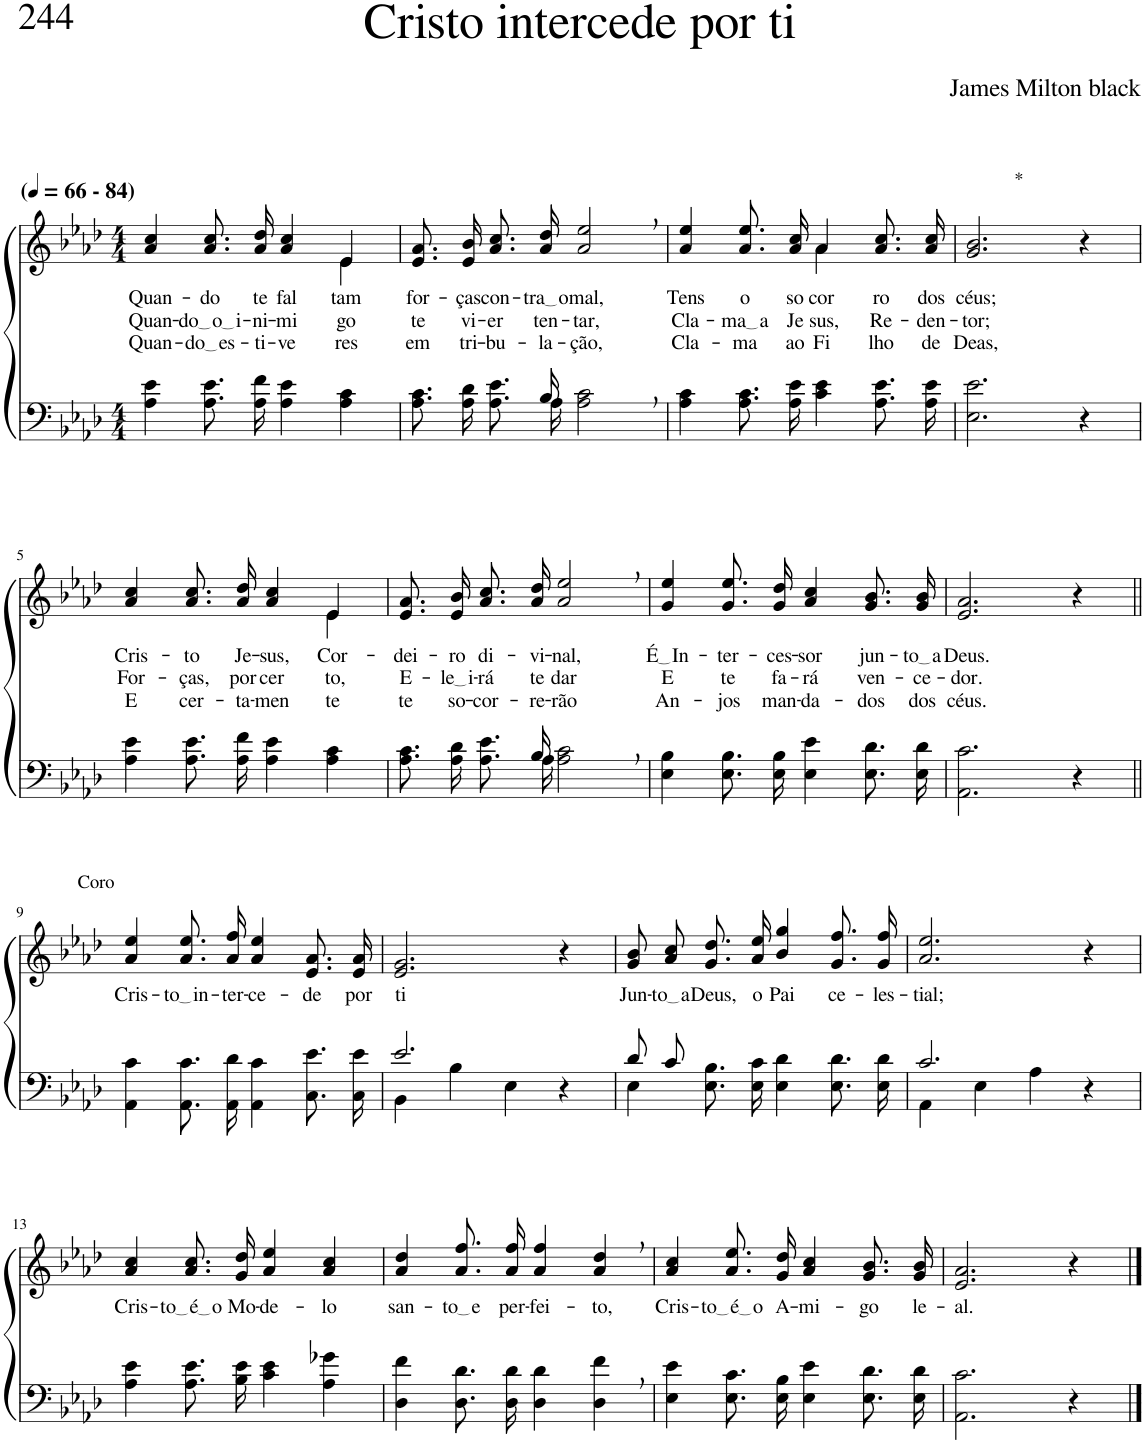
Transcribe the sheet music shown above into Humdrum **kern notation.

**kern	**kern	**text	**text	**text
*part2	*part1	*part1	*part1	*part1
*staff2	*staff1	*staff1	*staff1	*staff1
*I"Parte III e IV	*I"Parte I e II	*	*	*
*clefF4	*clefG2	*	*	*
*Trd2c3	*Trd2c3	*	*	*
*k[b-e-a-d-]	*k[b-e-a-d-]	*	*	*
*M4/4	*M4/4	*	*	*
*MM66	*MM66	*	*	*
=1	=1	=1	=1	=1
!	!LO:TX:a:B:t=(	!	!	!
!	!LO:TX:a:B:t=- 84)	!	!	!
!	!	!LO:LY:b	!LO:LY:b	!LO:LY:b
*	*^	*	*	*
4A-\ 4e-\	4a-/ 4cc/	2.ryy	Quan-	Quan-	Quan-
!	!	!	!LO:LY:b	!LO:LY:b	!LO:LY:b
8.A-\ 8.e-\L	8.a-\ 8.cc\L	.	-do	do o i	do es
!	!	!	!LO:LY:b	!LO:LY:b	!LO:LY:b
16A-\ 16f\Jk	16a-\ 16dd-\Jk	.	te	-ni-	-ti-
!	!	!	!LO:LY:b	!LO:LY:b	!LO:LY:b
4A-\ 4e-\	4a-/ 4cc/	.	fal-	-mi-	-ve-
!	!	!	!LO:LY:b	!LO:LY:b	!LO:LY:b
4A-\ 4c\	4e-/	4e-\	-tam	-go	-res
=2	=2	=2	=2	=2	=2
*^	*	*	*	*	*
!	!	!	!	!LO:LY:b	!LO:LY:b	!LO:LY:b
*	*	*v	*v	*	*	*
8.A-\ 8.c\L	4..ryy	8.e-/ 8.a-/L	for-	te	em
!	!	!	!LO:LY:b	!LO:LY:b	!LO:LY:b
16A-\ 16d-\Jk	.	16e-/ 16b-/Jk	-ças	vi-	tri-
!	!	!	!LO:LY:b	!LO:LY:b	!LO:LY:b
8.A-\ 8.e-\L	.	8.a-\ 8.cc\L	con-	-er	-bu-
!	!	!	!LO:LY:b	!LO:LY:b	!LO:LY:b
16A-\Jk	16B-/	16a-\ 16dd-\Jk	tra o	ten-	-la-
!	!	!	!LO:LY:b	!LO:LY:b	!LO:LY:b
2A-\, 2c\,	2ryy	2a-/, 2ee-/,	mal,	-tar,	-ção,
=3	=3	=3	=3	=3	=3
!	!	!	!LO:LY:b	!LO:LY:b	!LO:LY:b
*v	*v	*^	*	*	*
4A-\ 4c\	4a-/ 4ee-/	2ryy	Tens	Cla-	Cla-
!	!	!	!LO:LY:b	!LO:LY:b	!LO:LY:b
8.A-\ 8.c\L	8.a-\ 8.ee-\L	.	o	ma a	-ma
!	!	!	!LO:LY:b	!LO:LY:b	!LO:LY:b
16A-\ 16e-\Jk	16a-\ 16cc\Jk	.	so-	Je-	ao
!	!	!	!LO:LY:b	!LO:LY:b	!LO:LY:b
4c\ 4e-\	4a-/	4a-\	-cor-	-sus,	Fi-
!	!	!	!LO:LY:b	!LO:LY:b	!LO:LY:b
8.A-\ 8.e-\L	8.a-\ 8.cc\L	4ryy	-ro	Re-	-lho
!	!	!	!LO:LY:b	!LO:LY:b	!LO:LY:b
16A-\ 16e-\Jk	16a-\ 16cc\Jk	.	dos	-den-	de
*	*v	*v	*	*	*
=4	=4	=4	=4	=4
!	!LO:TX:a:t=*	!	!	!
!	!	!LO:LY:b	!LO:LY:b	!LO:LY:b
2.E-\ 2.e-\	2.g/ 2.b-/	céus;	-tor;	Deas,
4r	4r	.	.	.
!!LO:LB:g=z
=5	=5	=5	=5	=5
!	!	!LO:LY:b	!LO:LY:b	!LO:LY:b
*	*^	*	*	*
4A-\ 4e-\	4a-/ 4cc/	2.ryy	Cris-	For-	E
!	!	!	!LO:LY:b	!LO:LY:b	!LO:LY:b
8.A-\ 8.e-\L	8.a-\ 8.cc\L	.	-to	-ças,	cer-
!	!	!	!LO:LY:b	!LO:LY:b	!LO:LY:b
16A-\ 16f\Jk	16a-\ 16dd-\Jk	.	Je-	por	-ta-
!	!	!	!LO:LY:b	!LO:LY:b	!LO:LY:b
4A-\ 4e-\	4a-/ 4cc/	.	-sus,	cer-	-men-
!	!	!	!LO:LY:b	!LO:LY:b	!LO:LY:b
4A-\ 4c\	4e-/	4e-\	Cor-	to,	-te
=6	=6	=6	=6	=6	=6
*^	*	*	*	*	*
!	!	!	!	!LO:LY:b	!LO:LY:b	!LO:LY:b
*	*	*v	*v	*	*	*
8.A-\ 8.c\L	4..ryy	8.e-/ 8.a-/L	-dei-	E-	te
!	!	!	!LO:LY:b	!LO:LY:b	!LO:LY:b
16A-\ 16d-\Jk	.	16e-/ 16b-/Jk	-ro	le i	so-
!	!	!	!LO:LY:b	!LO:LY:b	!LO:LY:b
8.A-\ 8.e-\L	.	8.a-\ 8.cc\L	di-	-rá	-cor-
!	!	!	!LO:LY:b	!LO:LY:b	!LO:LY:b
16A-\Jk	16B-/	16a-\ 16dd-\Jk	-vi-	te	-re-
!	!	!	!LO:LY:b	!LO:LY:b	!LO:LY:b
2A-\, 2c\,	2ryy	2a-/, 2ee-/,	-nal,	dar	-rão
=7	=7	=7	=7	=7	=7
!	!	!	!LO:LY:b	!LO:LY:b	!LO:LY:b
*v	*v	*	*	*	*
4E-\ 4B-\	4g/ 4ee-/	É In	E	An-
!	!	!LO:LY:b	!LO:LY:b	!LO:LY:b
8.E-\ 8.B-\L	8.g\ 8.ee-\L	-ter-	te	-jos
!	!	!LO:LY:b	!LO:LY:b	!LO:LY:b
16E-\ 16B-\Jk	16g\ 16dd-\Jk	-ces-	fa-	man-
!	!	!LO:LY:b	!LO:LY:b	!LO:LY:b
4E-\ 4e-\	4a-/ 4cc/	-sor	-rá	-da-
!	!	!LO:LY:b	!LO:LY:b	!LO:LY:b
8.E-\ 8.d-\L	8.g/ 8.b-/L	jun-	ven-	-dos
!	!	!LO:LY:b	!LO:LY:b	!LO:LY:b
16E-\ 16d-\Jk	16g/ 16b-/Jk	to a	-ce-	dos
=8	=8	=8	=8	=8
!	!	!LO:LY:b	!LO:LY:b	!LO:LY:b
2.AA-\ 2.c\	2.e-/ 2.a-/	Deus.	-dor.	céus.
4r	4r	.	.	.
!!LO:LB:g=z
=9||	=9||	=9||	=9||	=9||
!	!LO:TX:a:t=Coro	!	!	!
!	!	!LO:LY:b	!	!
4AA-\ 4c\	4a-/ 4ee-/	Cris-	.	.
!	!	!LO:LY:b	!	!
8.AA-\ 8.c\L	8.a-\ 8.ee-\L	to in	.	.
!	!	!LO:LY:b	!	!
16AA-\ 16d-\Jk	16a-\ 16ff\Jk	-ter-	.	.
!	!	!LO:LY:b	!	!
4AA-\ 4c\	4a-/ 4ee-/	-ce-	.	.
!	!	!LO:LY:b	!	!
8.C\ 8.e-\L	8.e-/ 8.a-/L	-de	.	.
!	!	!LO:LY:b	!	!
16C\ 16e-\Jk	16e-/ 16a-/Jk	por	.	.
=10	=10	=10	=10	=10
*^	*	*	*	*
!	!	!	!LO:LY:b	!	!
2.e-/	4BB-\	2.e-/ 2.g/	ti	.	.
.	4B-\	.	.	.	.
.	4E-\	.	.	.	.
4r	4ryy	4r	.	.	.
=11	=11	=11	=11	=11	=11
!	!	!	!LO:LY:b	!	!
8d-/L	4E-\	8g/ 8b-/L	Jun-	.	.
!	!	!	!LO:LY:b	!	!
8c/J	.	8a-/ 8cc/J	to a	.	.
!	!	!	!LO:LY:b	!	!
4ryy	8.E-\ 8.B-\L	8.g\ 8.dd-\L	Deus,	.	.
!	!	!	!LO:LY:b	!	!
.	16E-\ 16c\Jk	16a-\ 16ee-\Jk	o	.	.
!	!	!	!LO:LY:b	!	!
2ryy	4E-\ 4d-\	4b-/ 4gg/	Pai	.	.
!	!	!	!LO:LY:b	!	!
.	8.E-\ 8.d-\L	8.g\ 8.ff\L	ce-	.	.
!	!	!	!LO:LY:b	!	!
.	16E-\ 16d-\Jk	16g\ 16ff\Jk	-les-	.	.
=12	=12	=12	=12	=12	=12
!	!	!	!LO:LY:b	!	!
2.c/	4AA-\	2.a-/ 2.ee-/	-tial;	.	.
.	4E-\	.	.	.	.
.	4A-\	.	.	.	.
4r	4ryy	4r	.	.	.
!!LO:LB:g=z
=13	=13	=13	=13	=13	=13
!	!	!	!LO:LY:b	!	!
*v	*v	*	*	*	*
4A-\ 4e-\	4a-/ 4cc/	Cris-	.	.
!	!	!LO:LY:b	!	!
8.A-\ 8.e-\L	8.a-\ 8.cc\L	to é o	.	.
!	!	!LO:LY:b	!	!
16B-\ 16e-\Jk	16g\ 16dd-\Jk	Mo-	.	.
!	!	!LO:LY:b	!	!
4c\ 4e-\	4a-/ 4ee-/	-de-	.	.
!	!	!LO:LY:b	!	!
4A-\ 4g-X\	4a-/ 4cc/	-lo	.	.
=14	=14	=14	=14	=14
!	!	!LO:LY:b	!	!
4D-\ 4f\	4a-/ 4dd-/	san-	.	.
!	!	!LO:LY:b	!	!
8.D-\ 8.d-\L	8.a-\ 8.ff\L	to e	.	.
!	!	!LO:LY:b	!	!
16D-\ 16d-\Jk	16a-\ 16ff\Jk	per-	.	.
!	!	!LO:LY:b	!	!
4D-\ 4d-\	4a-/ 4ff/	-fei-	.	.
!	!	!LO:LY:b	!	!
4D-\, 4f\,	4a-/, 4dd-/,	-to,	.	.
=15	=15	=15	=15	=15
!	!	!LO:LY:b	!	!
4E-\ 4e-\	4a-/ 4cc/	Cris-	.	.
!	!	!LO:LY:b	!	!
8.E-\ 8.c\L	8.a-\ 8.ee-\L	to é o	.	.
!	!	!LO:LY:b	!	!
16E-\ 16B-\Jk	16g\ 16dd-\Jk	A-	.	.
!	!	!LO:LY:b	!	!
4E-\ 4e-\	4a-/ 4cc/	-mi-	.	.
!	!	!LO:LY:b	!	!
8.E-\ 8.d-\L	8.g/ 8.b-/L	-go	.	.
!	!	!LO:LY:b	!	!
16E-\ 16d-\Jk	16g/ 16b-/Jk	le-	.	.
=16	=16	=16	=16	=16
!	!	!LO:LY:b	!	!
2.AA-\ 2.c\	2.e-/ 2.a-/	-al.	.	.
4r	4r	.	.	.
==	==	==	==	==
*-	*-	*-	*-	*-
